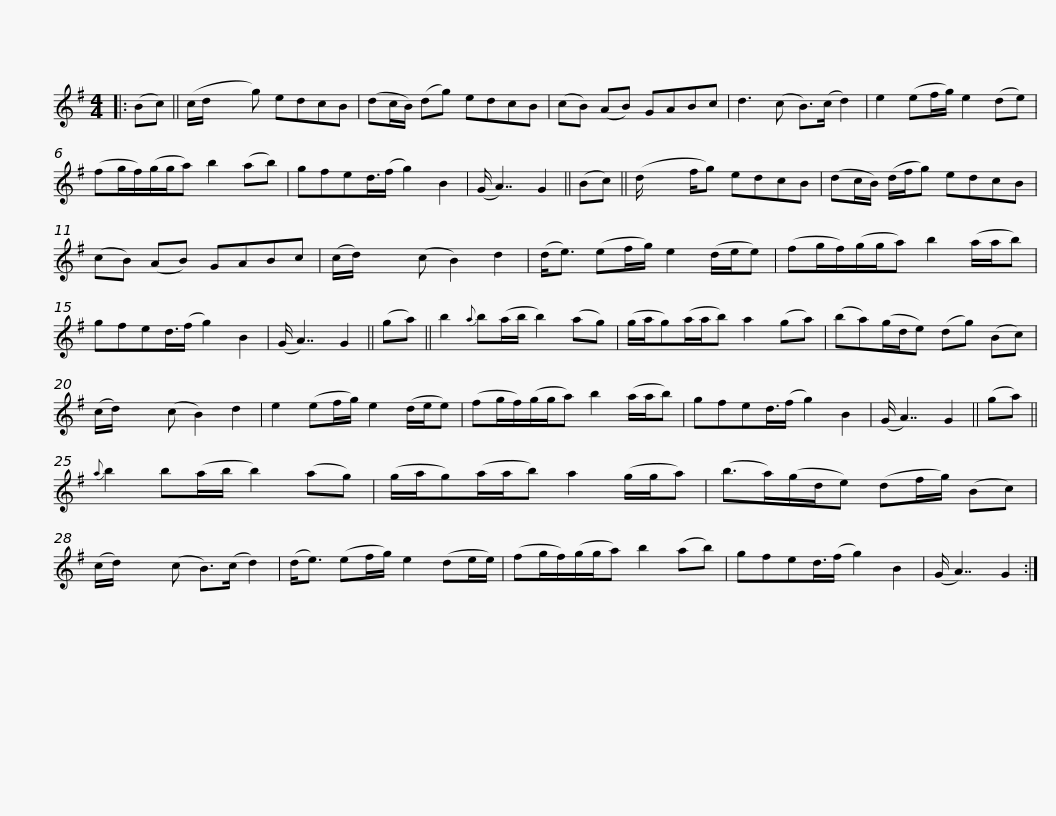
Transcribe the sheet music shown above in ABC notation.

X:1
L:1/8
M:4/4
I:linebreak $
K:G
V:1 treble
V:1
|: (Bc) || (c/d/ x2 g) edcB | (dc/B/) (dg) edcB | (cB) (AB) GABc | d3 (c B>)(c d2) | %5
 e2 (ef/g/) e2 (de) |$ (fg/f/)(g/g/a) b2 (ab) | gfed3/4(f/ g2) B2 | (G/ A7/2) G2 || (Bc) || %10
 (d/ x2 f/g) edcB | (dc/B/) (d/f/g) edcB |$ (cB) (AB) GABc | (c/d/) x2 (c B2) d2 | (d<e) (ef/g/) e2 (d/e/e) | %15
 (fg/f/)(g/g/a) b2 (a/a/b) | gfed3/4(f/ g2) B2 |$ (G/ A7/2) G2 || (ga) || b2{a} b(a/b/ b2) (ag) | %20
 (g/a/g)(a/a/b) a2 (ga) | (ba)(g/d/e) (dg) (Bc) | (c/d/) x2 (c B2) d2 |$ e2 (ef/g/) e2 (d/e/e) | (fg/f/)(g/g/a) b2 (a/a/b) | %25
 gfed3/4(f/ g2) B2 | (G/ A7/2) G2 || (ga) ||{a} b2 b(a/b/ b2) (ag) |$ (g/a/g)(a/a/b) a2 (g/g/a) | %30
 (b>a)(g/d/e) (df/g/) (Bc) | (c/d/) x2 (c B>)(c d2) | (d<e) (ef/g/) e2 (de/e/) |$ (fg/f/)(g/g/a) b2 (ab) | gfed3/4(f/ g2) B2 | %35
 (G/ A7/2) G2 :| %36
